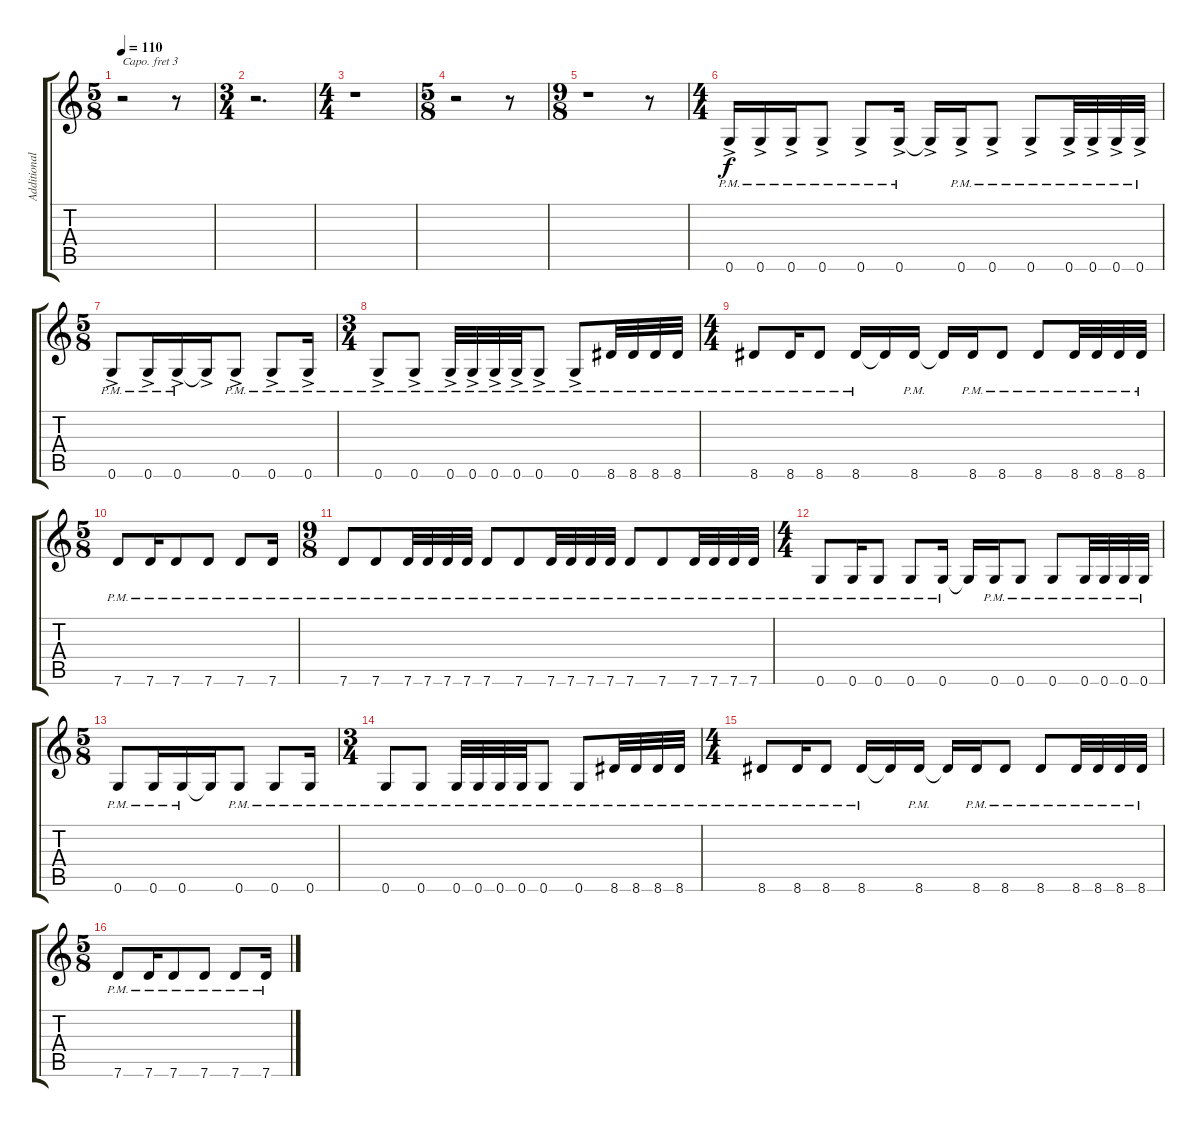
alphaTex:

\track ("Additional Distortion Guitar" "Additional") {instrument distortionguitar}
\staff {score tabs}
\capo 3
\tuning (E4 B3 G3 D3 A2 E2) {hide}
\ts (5 8)
\tempo 110
\clef g2
\ks c
r.2{dy f} r.8 |
\ts (3 4)
r.2{d} |
\ts (4 4)
r.1 |
\ts (5 8)
r.2 r.8 |
\ts (9 8)
r.1 r.8 |
\ts (4 4)
0.6{ac pm}.16 0.6{ac pm}.16 0.6{ac pm}.16 0.6{ac pm}.8 0.6{ac pm}.8 0.6{ac pm}.16 0.6{ac t}.16 0.6{ac pm}.16 0.6{ac pm}.8 0.6{ac pm}.8 0.6{ac pm}.32 0.6{ac pm}.32 0.6{ac pm}.32 0.6{ac pm}.32 |
\ts (5 8)
0.6{ac pm}.8 0.6{ac pm}.16 0.6{ac pm}.16 0.6{ac t}.16 0.6{ac pm}.8 0.6{ac pm}.8 0.6{ac pm}.16 |
\ts (3 4)
0.6{ac pm}.8 0.6{ac pm}.8 0.6{ac pm}.32 0.6{ac pm}.32 0.6{ac pm}.32 0.6{ac pm}.32 0.6{ac pm}.8 0.6{ac pm}.8 8.6{pm}.32 8.6{pm}.32 8.6{pm}.32 8.6{pm}.32 |
\ts (4 4)
8.6{pm}.8 8.6{pm}.16 8.6{pm}.8 8.6{pm}.16 8.6{t}.16 8.6{pm}.16 8.6{t}.16 8.6{pm}.16 8.6{pm}.8 8.6{pm}.8 8.6{pm}.32 8.6{pm}.32 8.6{pm}.32 8.6{pm}.32 |
\ts (5 8)
7.6{pm}.8 7.6{pm}.16 7.6{pm}.8 7.6{pm}.8 7.6{pm}.8 7.6{pm}.16 |
\ts (9 8)
7.6{pm}.8 7.6{pm}.8 7.6{pm}.32 7.6{pm}.32 7.6{pm}.32 7.6{pm}.32 7.6{pm}.8 7.6{pm}.8 7.6{pm}.32 7.6{pm}.32 7.6{pm}.32 7.6{pm}.32 7.6{pm}.8 7.6{pm}.8 7.6{pm}.32 7.6{pm}.32 7.6{pm}.32 7.6{pm}.32 |
\ts (4 4)
0.6{pm}.8 0.6{pm}.16 0.6{pm}.8 0.6{pm}.8 0.6{pm}.16 0.6{t}.16 0.6{pm}.16 0.6{pm}.8 0.6{pm}.8 0.6{pm}.32 0.6{pm}.32 0.6{pm}.32 0.6{pm}.32 |
\ts (5 8)
0.6{pm}.8 0.6{pm}.16 0.6{pm}.16 0.6{t}.16 0.6{pm}.8 0.6{pm}.8 0.6{pm}.16 |
\ts (3 4)
0.6{pm}.8 0.6{pm}.8 0.6{pm}.32 0.6{pm}.32 0.6{pm}.32 0.6{pm}.32 0.6{pm}.8 0.6{pm}.8 8.6{pm}.32 8.6{pm}.32 8.6{pm}.32 8.6{pm}.32 |
\ts (4 4)
8.6{pm}.8 8.6{pm}.16 8.6{pm}.8 8.6{pm}.16 8.6{t}.16 8.6{pm}.16 8.6{t}.16 8.6{pm}.16 8.6{pm}.8 8.6{pm}.8 8.6{pm}.32 8.6{pm}.32 8.6{pm}.32 8.6{pm}.32 |
\ts (5 8)
7.6{pm}.8 7.6{pm}.16 7.6{pm}.8 7.6{pm}.8 7.6{pm}.8 7.6{pm}.16
